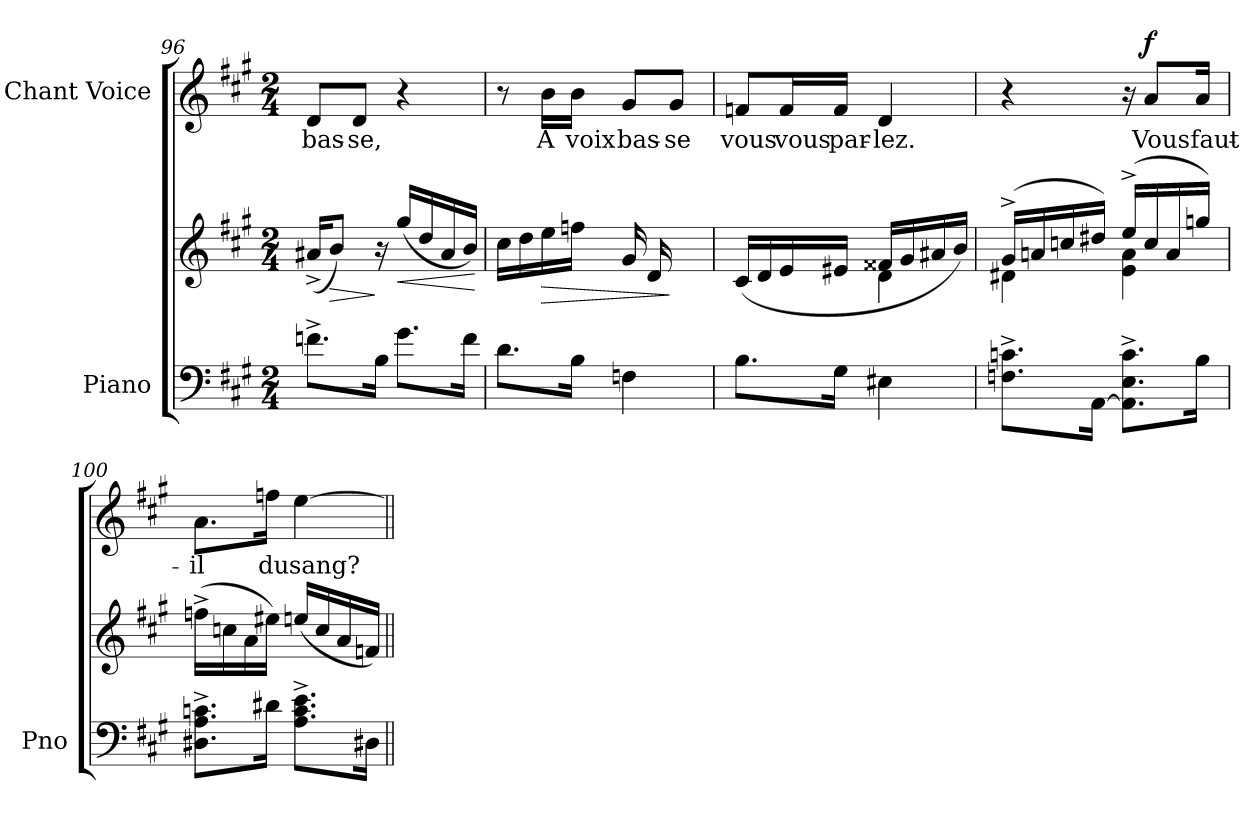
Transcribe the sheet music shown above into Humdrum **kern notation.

**kern	**kern	**dynam	**kern	**text	**dynam
*part2	*part2	*part2	*part1	*part1	*part1
*staff3	*staff2	*staff2/3	*staff1	*staff1	*staff1
*I"Piano	*	*	*I"Chant Voice	*	*
*I'Pno	*	*	*	*	*
*clefF4	*clefG2	*	*clefG2	*	*
*k[f#c#g#]	*k[f#c#g#]	*	*k[f#c#g#]	*	*
*M2/4	*M2/4	*	*M2/4	*	*
=96	=96	=96	=96	=96	=96
8.fn^<\L	(16a#X^>/KL	.	8d/L	bas-	.
!	!	!LO:HP:b	!	!	!
.	8b/J)	>	.	.	.
.	.	.	8d/J	-se,	.
16B\Jk	16r	]	.	.	.
!	!	!LO:HP:b	!	!	!
8.g#\L	(16gg#/LL	<	4r	.	.
.	16dd/	.	.	.	.
.	16a#/	.	.	.	.
16f\Jk	16b/JJ)	.	.	.	.
.	.	[	.	.	.
=97	=97	=97	=97	=97	=97
*^	*	*	*	*	*
4.ryy	8.d\L	(16cc#\LL	.	8r	.	.
.	.	16dd\	.	.	.	.
!	!	!	!LO:HP:b	!	!	!
.	.	16ee\	>	16b\LL	A	.
.	16B\Jk	16ffn\JJ	.	16b\JJ	voix	.
.	4Fn\	16g#/LL	.	8g#/L	bas-	.
.	.	16d/	.	.	.	.
16A#X/	.	8ryy	]	8g#/J	-se	.
16B/JJ)	.	.	.	.	.	.
*v	*v	*	*	*	*	*
=98	=98	=98	=98	=98	=98
*	*^	*	*	*	*
8.B\L	(>16c#/LL	4ryy	.	8fn/L	vous	.
.	16d/	.	.	.	.	.
.	16e/	.	.	16f/L	vous	.
16G#\Jk	16e#X/JJ	.	.	16f/JJ	par-	.
4E#X\	16f##X/LL	4d\	.	4d/	-lez.	.
.	16g#/	.	.	.	.	.
.	16a#X/	.	.	.	.	.
.	16b/JJ)	.	.	.	.	.
=99	=99	=99	=99	=99	=99	=99
8.Fn\^< 8.cn\^<L	(<16g#^/LL	4d#X\	.	4r	.	.
.	16an/	.	.	.	.	.
.	16ccn/	.	.	.	.	.
[16AA\Jk	16dd#X/JJ)	.	.	.	.	.
8.AA\]^< 8.E\^< 8.c\^<L	(<16ee^/LL	4e\ 4a\	.	16r	.	.
!	!	!	!	!	!	!LO:DY:a
.	16cc/	.	.	8a/L	Vous	f
.	16a/	.	.	.	.	.
16B\Jk	16ggn/JJ)	.	.	16a/Jk	faut-	.
*	*v	*v	*	*	*	*
=100	=100	=100	=100	=100	=100
8.D#X\^< 8.A\^< 8.cn\^<L	(>16ffn^\LL	.	8.a\L	-il	.
.	16ccn\	.	.	.	.
.	16a\	.	.	.	.
16d#X\Jk	16ee#X\JJ)	.	16ffn\Jk	du	.
8.A\^< 8.c\^< 8.e\^<L	(16een/LL	.	[4ee\	sang?	.
.	16cc/	.	.	.	.
.	16a/	.	.	.	.
16D#X\Jk	16fn/JJ)	.	.	.	.
=||	=||	=||	=||	=||	=||
*-	*-	*-	*-	*-	*-
